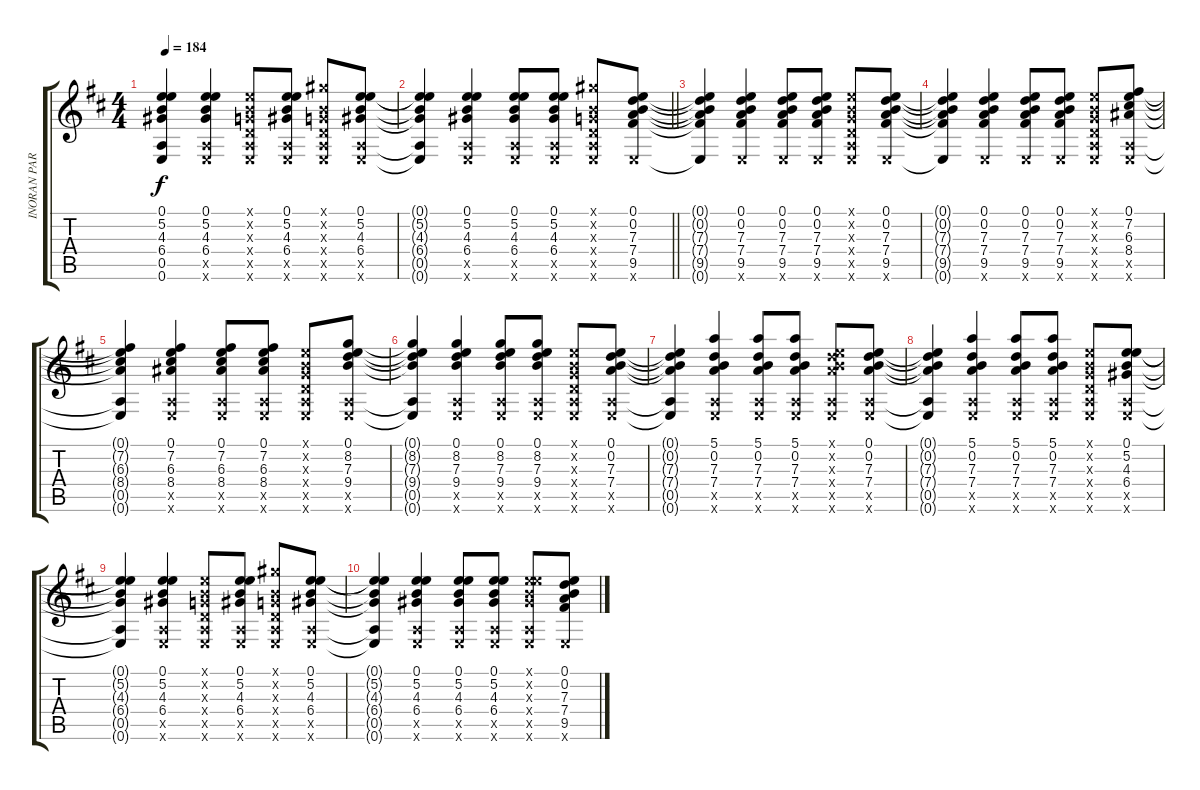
\track ("INORAN PART" "INORAN PAR") {instrument acousticguitarsteel}
\staff {score tabs}
\tuning (E4 B3 G3 D3 A2 E2) {hide}
\ts (4 4)
\tempo 184
\clef g2
\ks bminor
(0.1{t} 5.2{t} 4.3{t} 6.4{t} 0.5{t} 0.6{t}).4{dy f} (0.1 5.2 4.3 6.4 0.5{x} 0.6{x}).4 (0.1{x} 0.2{x} 0.3{x} 0.4{x} 0.5{x} 0.6{x}).8 (0.1 5.2 4.3 6.4 0.5{x} 0.6{x}).8 (4.1{x} 0.2{x} 0.3{x} 0.4{x} 0.5{x} 0.6{x}).8 (0.1 5.2 4.3 6.4 0.5{x} 0.6{x}).8 |
\barLineRight lightlight
(0.1{t} 5.2{t} 4.3{t} 6.4{t} 0.5{t} 0.6{t}).4 (0.1 5.2 4.3 6.4 0.5{x} 0.6{x}).4 (0.1 5.2 4.3 6.4 0.5{x} 0.6{x}).8 (0.1 5.2 4.3 6.4 0.5{x} 0.6{x}).8 (4.1{x} 0.2{x} 0.3{x} 0.4{x} 0.5{x} 0.6{x}).8 (0.1 0.2 7.3 7.4 9.5 0.6{x}).8 |
(0.1{t} 0.2{t} 7.3{t} 7.4{t} 9.5{t} 0.6{t}).4 (0.1 0.2 7.3 7.4 9.5 0.6{x}).4 (0.1 0.2 7.3 7.4 9.5 0.6{x}).8 (0.1 0.2 7.3 7.4 9.5 0.6{x}).8 (0.1{x} 0.2{x} 0.3{x} 0.4{x} 0.5{x} 0.6{x}).8 (0.1 0.2 7.3 7.4 9.5 0.6{x}).8 |
(0.1{t} 0.2{t} 7.3{t} 7.4{t} 9.5{t} 0.6{t}).4 (0.1 0.2 7.3 7.4 9.5 0.6{x}).4 (0.1 0.2 7.3 7.4 9.5 0.6{x}).8 (0.1 0.2 7.3 7.4 9.5 0.6{x}).8 (0.1{x} 0.2{x} 0.3{x} 0.4{x} 0.5{x} 0.6{x}).8 (0.1 7.2 6.3 8.4 0.5{x} 0.6{x}).8 |
(0.1{t} 7.2{t} 6.3{t} 8.4{t} 0.5{t} 0.6{t}).4 (0.1 7.2 6.3 8.4 0.5{x} 0.6{x}).4 (0.1 7.2 6.3 8.4 0.5{x} 0.6{x}).8 (0.1 7.2 6.3 8.4 0.5{x} 0.6{x}).8 (0.1{x} 0.2{x} 0.3{x} 0.4{x} 0.5{x} 0.6{x}).8 (0.1 8.2 7.3 9.4 0.5{x} 0.6{x}).8 |
(0.1{t} 8.2{t} 7.3{t} 9.4{t} 0.5{t} 0.6{t}).4 (0.1 8.2 7.3 9.4 0.5{x} 0.6{x}).4 (0.1 8.2 7.3 9.4 0.5{x} 0.6{x}).8 (0.1 8.2 7.3 9.4 0.5{x} 0.6{x}).8 (0.1{x} 0.2{x} 0.3{x} 0.4{x} 0.5{x} 0.6{x}).8 (0.1 0.2 7.3 7.4 0.5{x} 0.6{x}).8 |
(0.1{t} 0.2{t} 7.3{t} 7.4{t} 0.5{t} 0.6{t}).4 (5.1 0.2 7.3 7.4 0.5{x} 0.6{x}).4 (5.1 0.2 7.3 7.4 0.5{x} 0.6{x}).8 (5.1 0.2 7.3 7.4 0.5{x} 0.6{x}).8 (0.1{x} 0.2{x} 7.3{x} 7.4{x} 0.5{x} 0.6{x}).8 (0.1 0.2 7.3 7.4 0.5{x} 0.6{x}).8 |
(0.1{t} 0.2{t} 7.3{t} 7.4{t} 0.5{t} 0.6{t}).4 (5.1 0.2 7.3 7.4 0.5{x} 0.6{x}).4 (5.1 0.2 7.3 7.4 0.5{x} 0.6{x}).8 (5.1 0.2 7.3 7.4 0.5{x} 0.6{x}).8 (0.1{x} 0.2{x} 0.3{x} 0.4{x} 0.5{x} 0.6{x}).8 (0.1 5.2 4.3 6.4 0.5{x} 0.6{x}).8 |
(0.1{t} 5.2{t} 4.3{t} 6.4{t} 0.5{t} 0.6{t}).4 (0.1 5.2 4.3 6.4 0.5{x} 0.6{x}).4 (0.1{x} 0.2{x} 0.3{x} 0.4{x} 0.5{x} 0.6{x}).8 (0.1 5.2 4.3 6.4 0.5{x} 0.6{x}).8 (4.1{x} 0.2{x} 0.3{x} 0.4{x} 0.5{x} 0.6{x}).8 (0.1 5.2 4.3 6.4 0.5{x} 0.6{x}).8 |
(0.1{t} 5.2{t} 4.3{t} 6.4{t} 0.5{t} 0.6{t}).4 (0.1 5.2 4.3 6.4 0.5{x} 0.6{x}).4 (0.1 5.2 4.3 6.4 0.5{x} 0.6{x}).8 (0.1 5.2 4.3 6.4 0.5{x} 0.6{x}).8 (0.1{x} 5.2{x} 4.3{x} 6.4{x} 0.5{x} 0.6{x}).8 (0.1 0.2 7.3 7.4 9.5 0.6{x}).8
